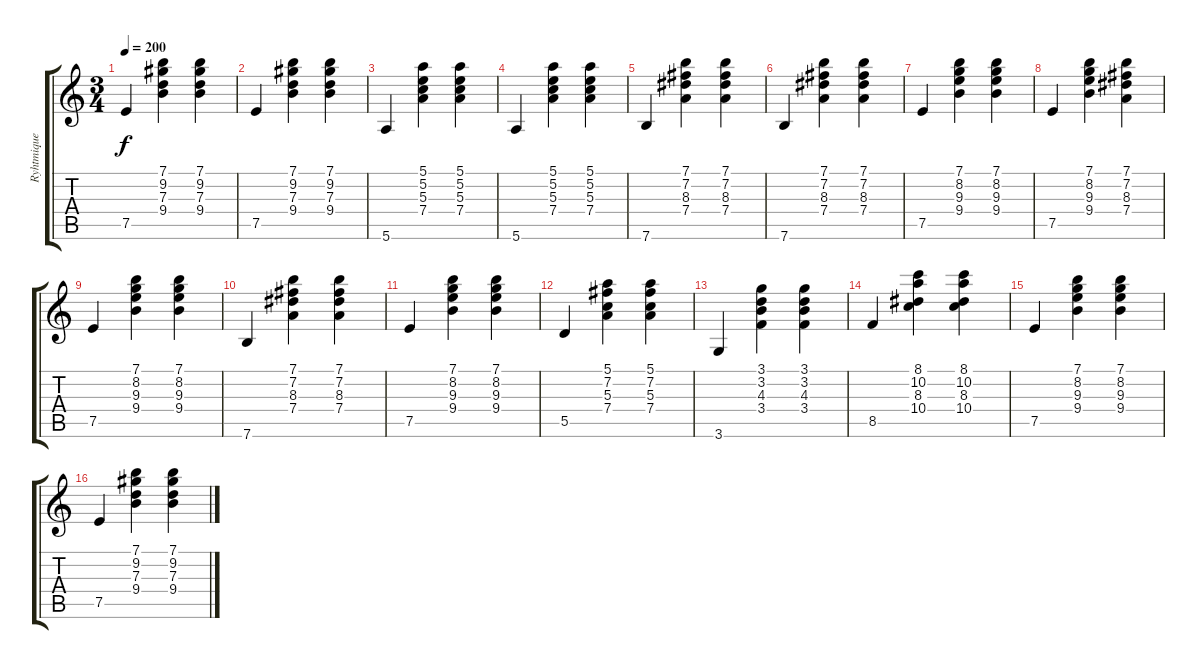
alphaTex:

\track ("Ryhtmique" "Ryhtmique") {instrument acousticguitarsteel}
\staff {score tabs}
\tuning (E4 B3 G3 D3 A2 E2) {hide}
\ts (3 4)
\tempo 200
\clef g2
\ks c
7.5.4{dy f} (7.1 9.2 7.3 9.4).4 (7.1 9.2 7.3 9.4).4 |
7.5.4 (7.1 9.2 7.3 9.4).4 (7.1 9.2 7.3 9.4).4 |
5.6.4 (5.1 5.2 5.3 7.4).4 (5.1 5.2 5.3 7.4).4 |
5.6.4 (5.1 5.2 5.3 7.4).4 (5.1 5.2 5.3 7.4).4 |
7.6.4 (7.1 7.2 8.3 7.4).4 (7.1 7.2 8.3 7.4).4 |
7.6.4 (7.1 7.2 8.3 7.4).4 (7.1 7.2 8.3 7.4).4 |
7.5.4 (7.1 8.2 9.3 9.4).4 (7.1 8.2 9.3 9.4).4 |
7.5.4 (7.1 8.2 9.3 9.4).4 (7.1 7.2 8.3 7.4).4 |
7.5.4 (7.1 8.2 9.3 9.4).4 (7.1 8.2 9.3 9.4).4 |
7.6.4 (7.1 7.2 8.3 7.4).4 (7.1 7.2 8.3 7.4).4 |
7.5.4 (7.1 8.2 9.3 9.4).4 (7.1 8.2 9.3 9.4).4 |
5.5.4 (5.1 7.2 5.3 7.4).4 (5.1 7.2 5.3 7.4).4 |
3.6.4 (3.1 3.2 4.3 3.4).4 (3.1 3.2 4.3 3.4).4 |
8.5.4 (8.1 10.2 8.3 10.4).4 (8.1 10.2 8.3 10.4).4 |
7.5.4 (7.1 8.2 9.3 9.4).4 (7.1 8.2 9.3 9.4).4 |
7.5.4 (7.1 9.2 7.3 9.4).4 (7.1 9.2 7.3 9.4).4
